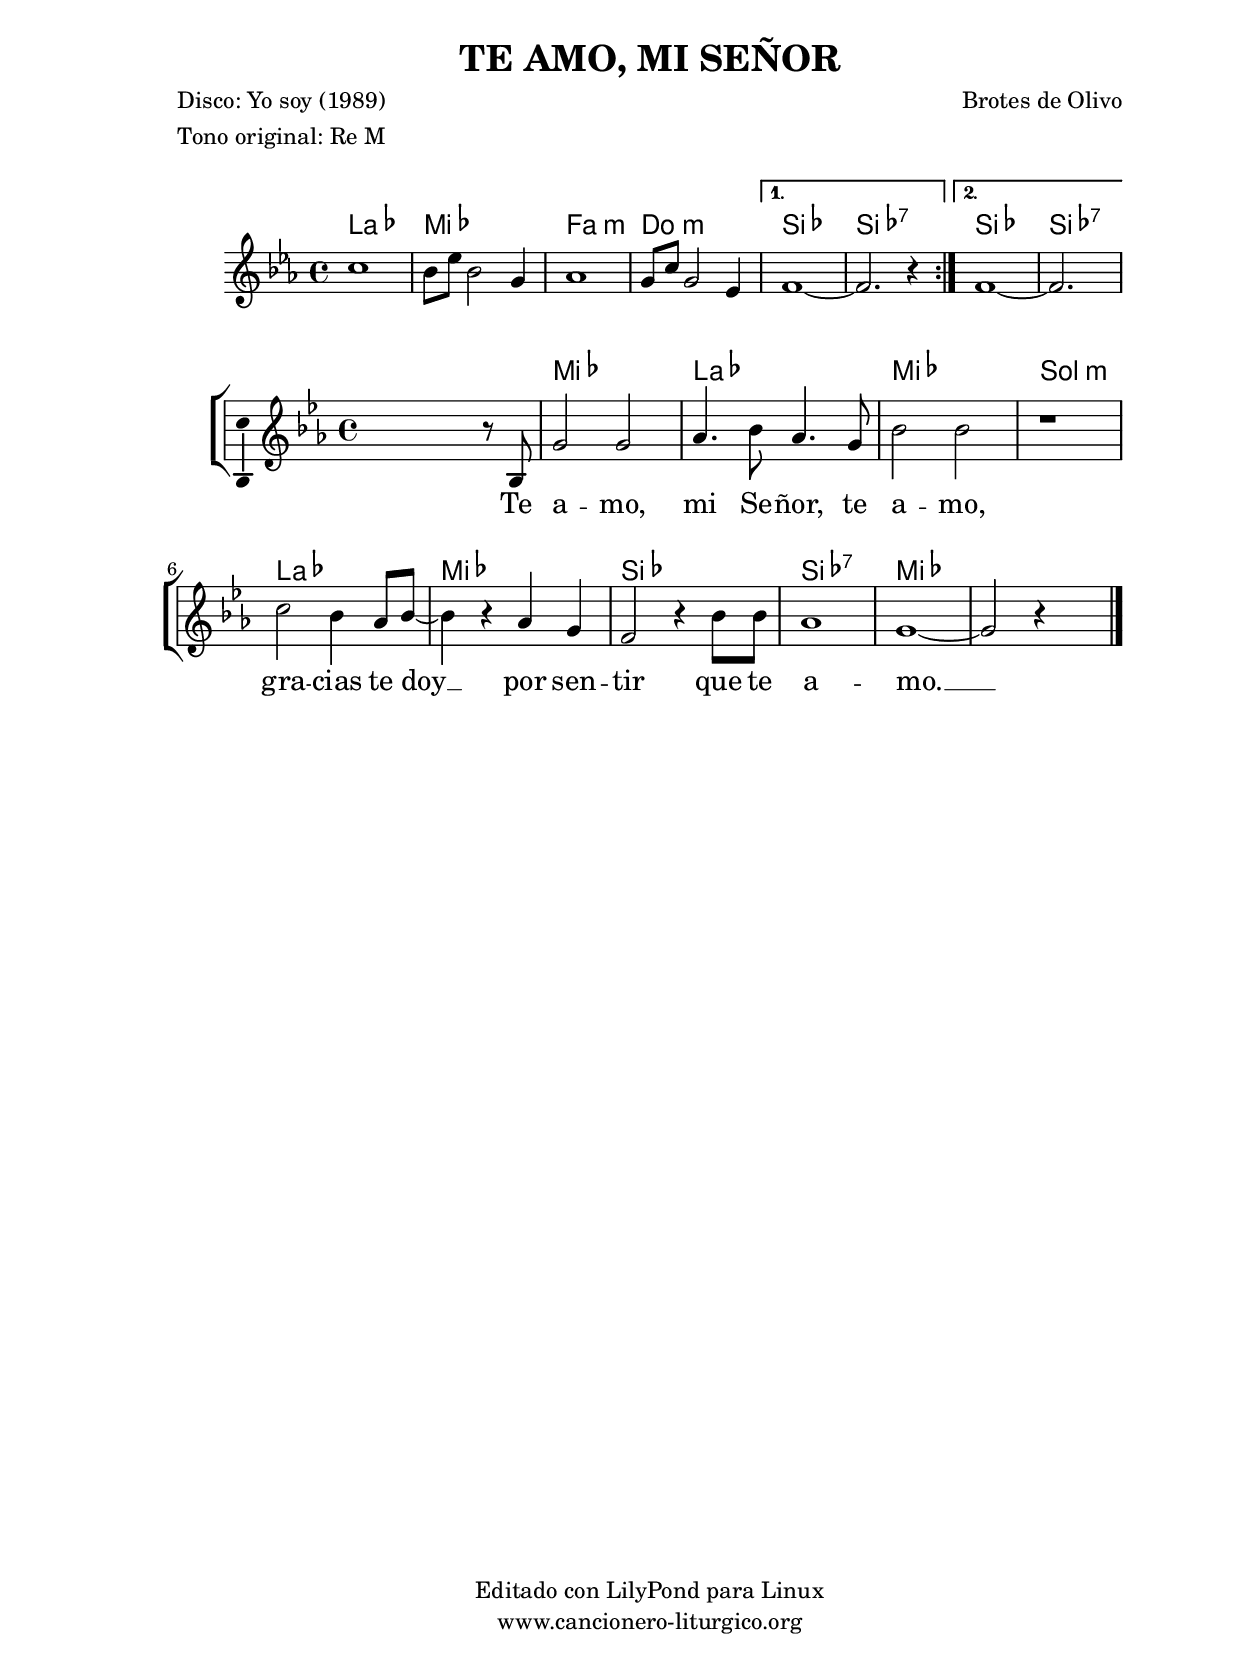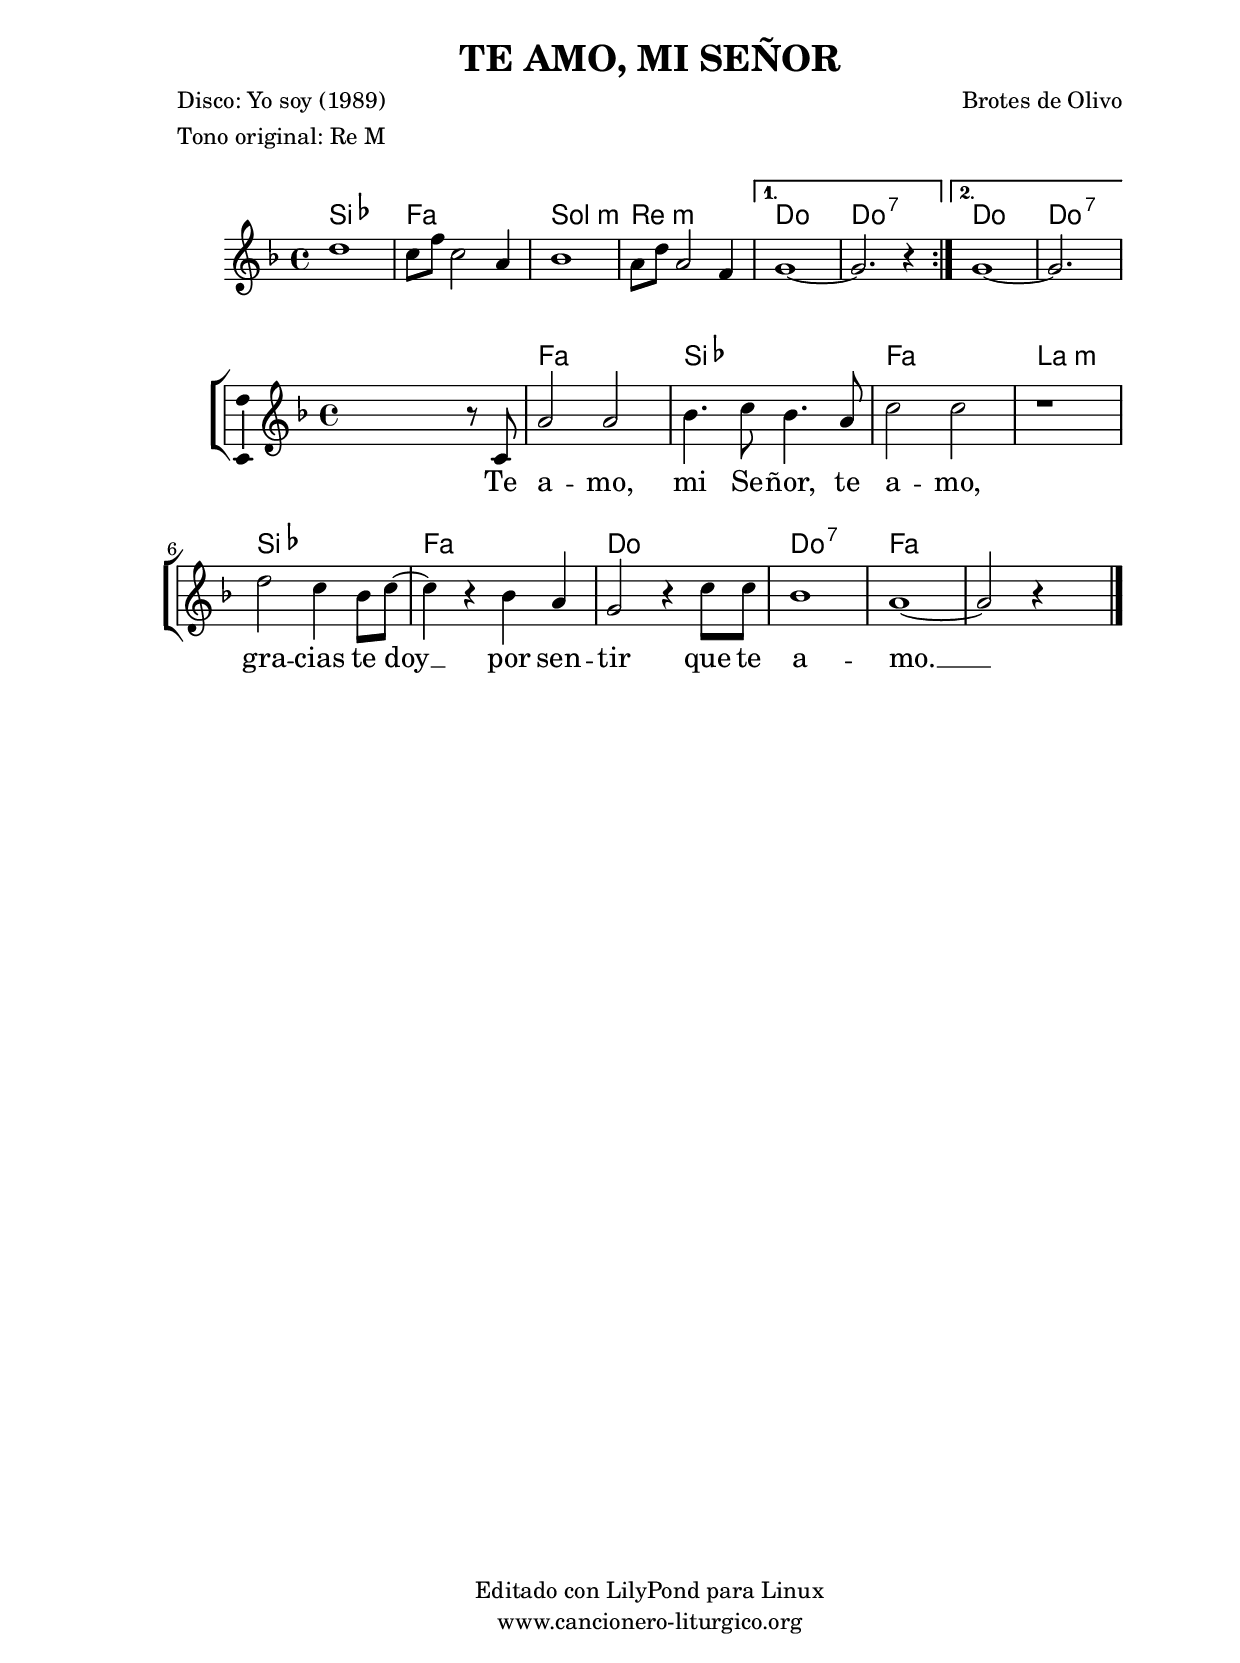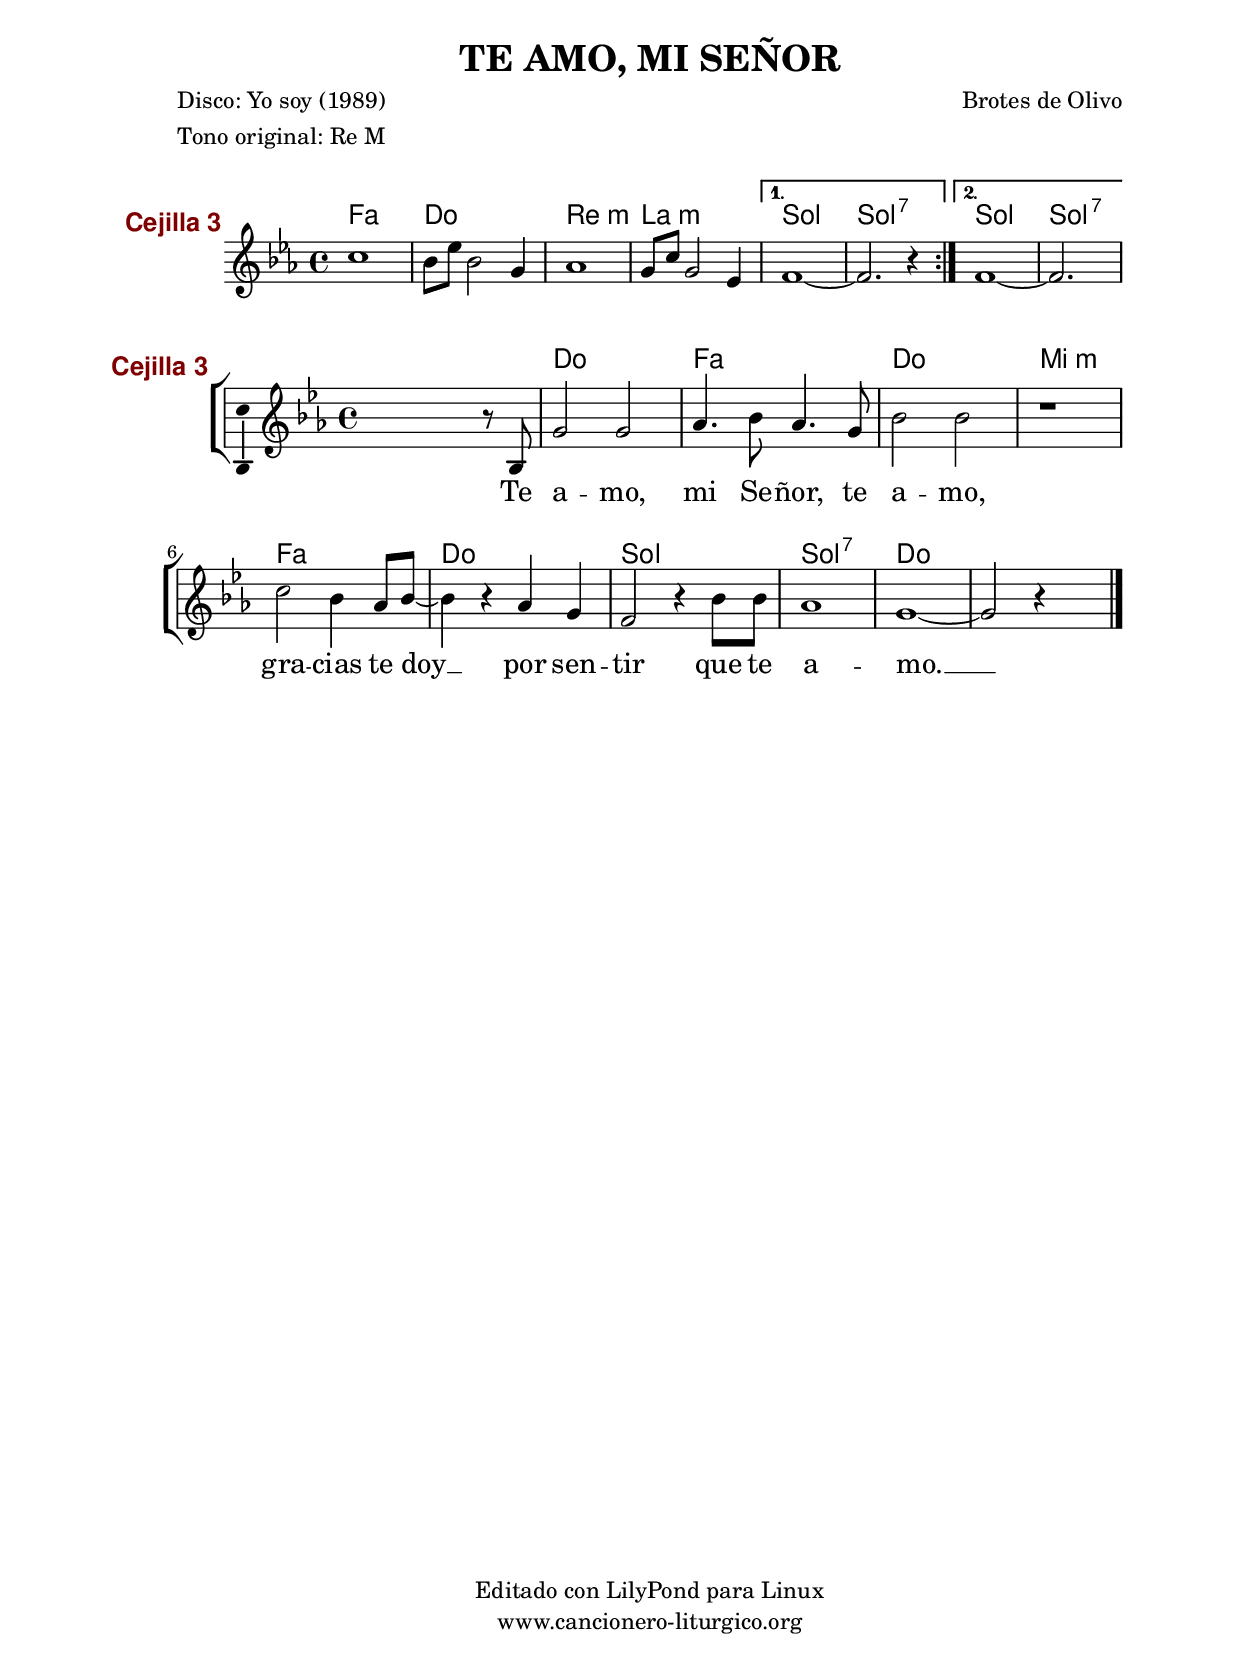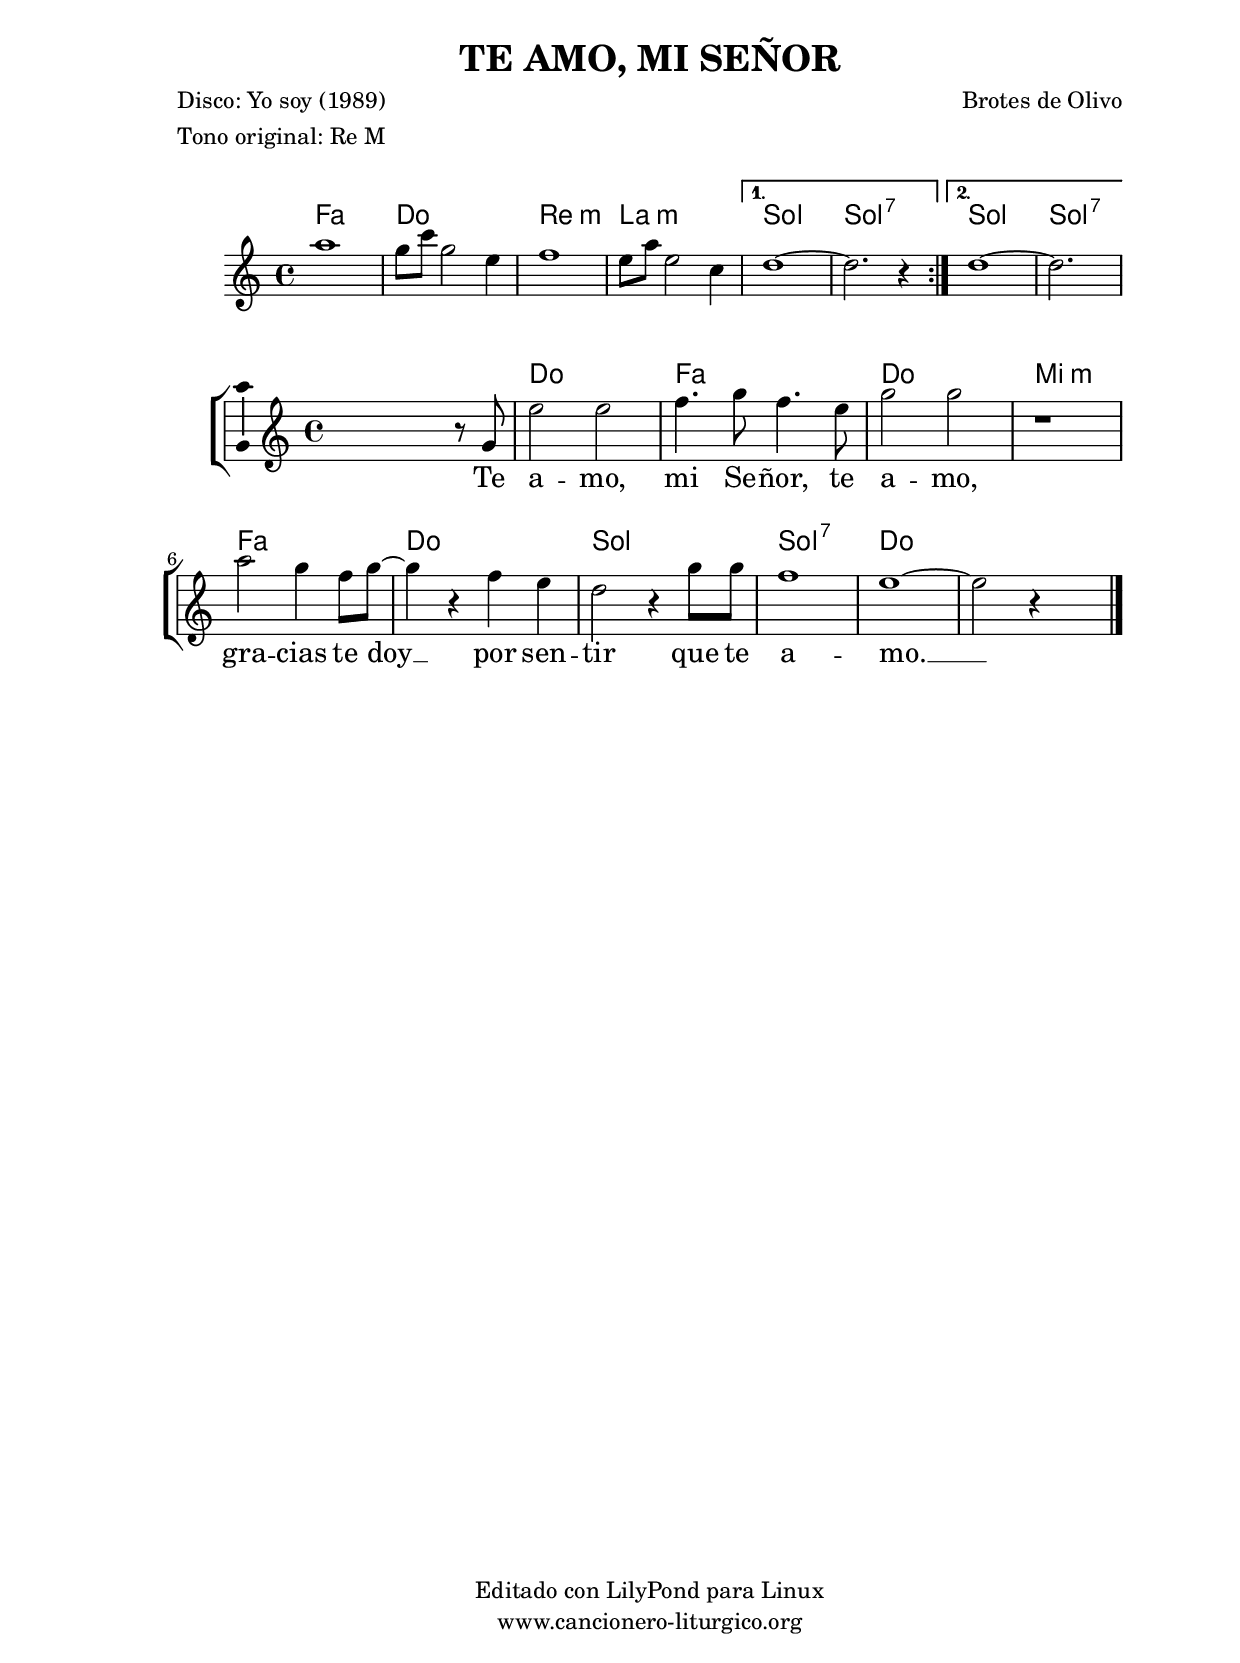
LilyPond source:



%versión de lilypond para la que se ha escrito esta partitura:
\version "2.16.0"

	%Tamaño papel
	#(set-default-paper-size "a4")
	%Tamaño partitura
	#(set-global-staff-size 20)
	%No responde al pulsar sobre una nota
	#(ly:set-option 'point-and-click #f)

%parámetros del encabezamiento:
\header {
	title = "TE AMO, MI SEÑOR"
	subtitle = ""
	composer = "Brotes de Olivo"
	poet = "Disco: Yo soy (1989)"
	meter = "Tono original: Re M"
	arranger = ""
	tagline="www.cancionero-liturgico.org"
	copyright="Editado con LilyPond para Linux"
	tiempo = ""
	usos = ""
	letra = ""
	}

%parámetros asociados al papel:
\paper  {
	oddHeaderMarkup = \markup {\fill-line { \on-the-fly #not-first-page \fromproperty #'header:title \on-the-fly #not-first-page \fromproperty #'header:composer }}
	evenHeaderMarkup = \markup {\fill-line { \fromproperty #'header:composer \fromproperty #'header:title }}
	#(set-paper-size "a4")
	print-page-number = ##f
	first-page-number = 1
	print-first-page-number = ##f
%	head-separation = 3.0 \cm
	top-margin = 2.0 \cm
	bottom-margin = 0.5\cm
%%%	bottom-margin = -2.0\cm
	left-margin = 3.0 \cm
	line-width = 16.0 \cm 
	indent = 8\mm
	interscoreline = 2.\mm
	between-system-space = 15\mm
%	para que las partituras no llenen la hoja:
	ragged-bottom = ##t
%	idem para la última hoja:
	ragged-last-bottom = ##f
%	para que las partituras llenen el ancho del papel:
	ragged-last = ##f
	after-title-space = 2.5 \cm
%page-count=1
%system-count=8

	%Flexible Vertical Spacing
%	markup-markup-spacing =
%	#'((basic-distance . 15) (minimum-distance . 15) (padding . 3))
	markup-system-spacing =
	#'((basic-distance . 15) (minimum-distance . 15) (padding . 3))
	system-system-spacing =
	#'((basic-distance . 15) (minimum-distance . 15) (padding . 3))
	score-system-spacing =
	#'((basic-distance . 15) (minimum-distance . 15) (padding . 5))
%	top-system-spacing = % header
%	#'((basic-distance . 8) (minimum-distance . 0) (padding . 0))
%	top-markup-spacing =
%	#'((basic-distance . 20) (minimum-distance . 20) (padding . 0))
	last-bottom-spacing = % footer
	#'((basic-distance . 5) (minimum-distance . 5) (padding . 0))
%	score-markup-spacing =
%	#'((basic-distance . 16) (minimum-distance . 13) (padding . 0))

	}


%parámetros que afectan a toda la partitura:
global =  {
	%clave de sol (G):
	\clef G
	%armadura:
	\transpose d ees
	\key d \major
	\tempo 4=140
	\set Score.tempoHideNote = ##t
	}


acordesintro = {
	\italianChords
	\chordmode {
	\transpose d ees
{

\repeat volta 2 {
g1 d e:m b:m
}
\alternative {
{
a a:7
}
{
a a:7
}
}

}
}
}

melodiaintro = 

	\transpose d ees
{
	\relative c''{
	\time 4/4

\repeat volta 2 {
b1
a8 d a2 fis4
g1
fis8 b fis2 d4
}
\alternative {
{
e1~
e2. r4
}
{
e1~
e2. s4
}
}

%\bar "|."
}
}


acordes = {
	\italianChords
	\chordmode {
	\transpose d ees
{

s1
d1 g d fis:m g d a a:7 d s

	}
	}
}

melodia = 

	\transpose d ees
{
	\relative c'{
	\time 4/4

s2 s4 r8 a
fis'2 fis
g4. a8 g4. fis8
a2 a
r1
b2 a4 g8 a~
a4 r4 g4 fis
e2 r4 a8 a
g1
fis1~
fis2 r4 s4

\bar "|."
	}
	}


texto = \lyricmode {
Te a -- mo, mi Se -- ñor, te a -- mo,
gra -- cias te doy __ por sen -- tir que te a -- mo. __


	}


acordesintroStaff = \context ChordNames = acordesintroStaff <<
	\set chordChanges = ##t
	\acordesintro
	>>

acordesStaff = \context ChordNames = acordesStaff <<
	\set chordChanges = ##t
	\acordes
	>>


%%%%%%%%%%%%%%%%%%%%%%%%%%%%%%%%%%% CEJILLA %%%%%%%%%%%%%%%%%%%%%%%%%%%%%%%%%%%
acordesintrocejilla = {
%%%	\override ChordNames.ChordName #'font-size = #-1
%%%	\override ChordNames.ChordName #'font-series = #'bold
	\transpose ees c {
		\acordesintro
		}
	}

acordesintrocejillaStaff = \context ChordNames = acordesintrocejillaStaff <<
	\set Staff.instrumentName = \markup \with-color #darkred \larger \bold \sans "Cejilla 3"
	\set chordChanges = ##t
	\acordesintrocejilla
	>>
acordescejilla = {
%%%	\override ChordNames.ChordName #'font-size = #-1
%%%	\override ChordNames.ChordName #'font-series = #'bold
	\transpose ees c {
		\acordes
		}
	}

acordescejillaStaff = \context ChordNames = acordescejillaStaff <<
	\set Staff.instrumentName = \markup \with-color #darkred \larger \bold \sans "Cejilla 3"
	\set chordChanges = ##t
	\acordescejilla
	>>
%%%%%%%%%%%%%%%%%%%%%%%%%%%%%%%%%%% CEJILLA %%%%%%%%%%%%%%%%%%%%%%%%%%%%%%%%%%%


vozintroStaff = \context Voice = vozintroStaff
<<
	\override Staff.StaffSymbol #'staff-space = #(magstep -0.35)
	\set Staff.midiInstrument = #"english horn"
	\set Staff.midiMinimumVolume = #0.7
	\set Staff.midiMaximumVolume = #0.9
	\global
	\melodiaintro
	>>

vozStaff = \context Voice = vozStaff
\with {\consists "Ambitus_engraver"}
<<
%	\set Staff.instrumentName = ""
%	\set Staff.shortInstrumentName = ""
%	\set Staff.midiInstrument = #"clarinet"
%	\set Staff.midiInstrument = #"cello"
%	\set Staff.midiInstrument = #"flute"
	\set Staff.midiInstrument = #"electric guitar (jazz)"
%	\set Staff.midiInstrument = #"english horn"
%	\set Staff.midiInstrument = #"violin"
%	\set Staff.midiInstrument = #"glockenspiel"
	\set Staff.midiMinimumVolume = #0.7
	\set Staff.midiMaximumVolume = #0.9
	\global
	\melodia
	>>

textoStaff = \context Lyrics = textoStaff <<
	\lyricsto vozStaff \texto
	>>

\book {
	\score {
		\context ChoirStaff {
%			\override StaffGroup.SystemStartBracket #'collapse-height = #1
%			\override Score.SystemStartBar #'collapse-height = #1
			<<
			\acordesintroStaff
			\vozintroStaff
			>>
			}
		\layout {
%system-count=2
	    		\context {
				\Lyrics
				\override LyricText #'font-size = #2
				}
	   		 \context {
				\Score
				\override StaffSymbol #'staff-space = #(magstep +3)
				}
			}
		}
	\score {
		\context ChoirStaff {
			\override StaffGroup.SystemStartBracket #'collapse-height = #1
			\override Score.SystemStartBar #'collapse-height = #1
			<<
			\acordesStaff
			\vozStaff
			\textoStaff
			>>
			}
		\layout {
	    		\context {
				\Lyrics
				\override LyricText #'font-size = #2
				}
	   		 \context {
				\Score
				\override StaffSymbol #'staff-space = #(magstep +3)
				}
			}
		}
	\score {
		\unfoldRepeats
		\context ChoirStaff {
			<<
			\acordesintroStaff
			\vozintroStaff
			>>
			<<
			\acordesStaff
			\vozStaff
			>>
			}
		\midi {
	  		\context {
	  			\Score
				tempoWholesPerMinute = #(ly:make-moment 70 4)
				}
			}
		}
	}


%Partitura para guitarra
#(define output-suffix "G")
\book {
	\score {
		\context ChoirStaff {
%			\override StaffGroup.SystemStartBracket #'collapse-height = #1
%			\override Score.SystemStartBar #'collapse-height = #1
			<<
			\acordesintrocejillaStaff
			\vozintroStaff
			>>
			}
		\layout {
%system-count=2
%%%%%%%%%%%%%%%%%%%%%%%%%%%%%%%%%%% CEJILLA %%%%%%%%%%%%%%%%%%%%%%%%%%%%%%%%%%%
			\context {
				\ChordNames \consists Instrument_name_engraver
				}
%%%%%%%%%%%%%%%%%%%%%%%%%%%%%%%%%%% CEJILLA %%%%%%%%%%%%%%%%%%%%%%%%%%%%%%%%%%%
	    		\context {
				\Lyrics
				\override LyricText #'font-size = #2
				}
	   		 \context {
				\Score
				\override StaffSymbol #'staff-space = #(magstep +3)
				}
			}
		}
	\score {
		\context ChoirStaff {
			\override StaffGroup.SystemStartBracket #'collapse-height = #1
			\override Score.SystemStartBar #'collapse-height = #1
			<<
			\acordescejillaStaff
			\vozStaff
			\textoStaff
			>>
			}
		\layout {
%%%%%%%%%%%%%%%%%%%%%%%%%%%%%%%%%%% CEJILLA %%%%%%%%%%%%%%%%%%%%%%%%%%%%%%%%%%%
			\context {
				\ChordNames \consists Instrument_name_engraver
				}
%%%%%%%%%%%%%%%%%%%%%%%%%%%%%%%%%%% CEJILLA %%%%%%%%%%%%%%%%%%%%%%%%%%%%%%%%%%%
	    		\context {
				\Lyrics
				\override LyricText #'font-size = #2
				}
	   		 \context {
				\Score
				\override StaffSymbol #'staff-space = #(magstep +3)
				}
			}
		}
	}


#(define output-suffix "C")
\book {
	\score {
		\context ChoirStaff {
%			\override StaffGroup.SystemStartBracket #'collapse-height = #1
%			\override Score.SystemStartBar #'collapse-height = #1
\transpose c d
			<<
			\acordesintroStaff
			\vozintroStaff
			>>
			}
		\layout {
%system-count=2
	    		\context {
				\Lyrics
				\override LyricText #'font-size = #2
				}
	   		 \context {
				\Score
				\override StaffSymbol #'staff-space = #(magstep +3)
				}
			}
		}
	\score {
		\context ChoirStaff {
			\override StaffGroup.SystemStartBracket #'collapse-height = #1
			\override Score.SystemStartBar #'collapse-height = #1
\transpose c d
			<<
			\acordesStaff
			\vozStaff
			\textoStaff
			>>
			}
		\layout {
	    		\context {
				\Lyrics
				\override LyricText #'font-size = #2
				}
	   		 \context {
				\Score
				\override StaffSymbol #'staff-space = #(magstep +3)
				}
			}
		}
	}


#(define output-suffix "S")
\book {
	\score {
		\context ChoirStaff {
%			\override StaffGroup.SystemStartBracket #'collapse-height = #1
%			\override Score.SystemStartBar #'collapse-height = #1
\transpose c a
			<<
			\acordesintroStaff
			\vozintroStaff
			>>
			}
		\layout {
%system-count=2
	    		\context {
				\Lyrics
				\override LyricText #'font-size = #2
				}
	   		 \context {
				\Score
				\override StaffSymbol #'staff-space = #(magstep +3)
				}
			}
		}
	\score {
		\context ChoirStaff {
			\override StaffGroup.SystemStartBracket #'collapse-height = #1
			\override Score.SystemStartBar #'collapse-height = #1
\transpose c a
			<<
			\acordesStaff
			\vozStaff
			\textoStaff
			>>
			}
		\layout {
	    		\context {
				\Lyrics
				\override LyricText #'font-size = #2
				}
	   		 \context {
				\Score
				\override StaffSymbol #'staff-space = #(magstep +3)
				}
			}
		}
	}


